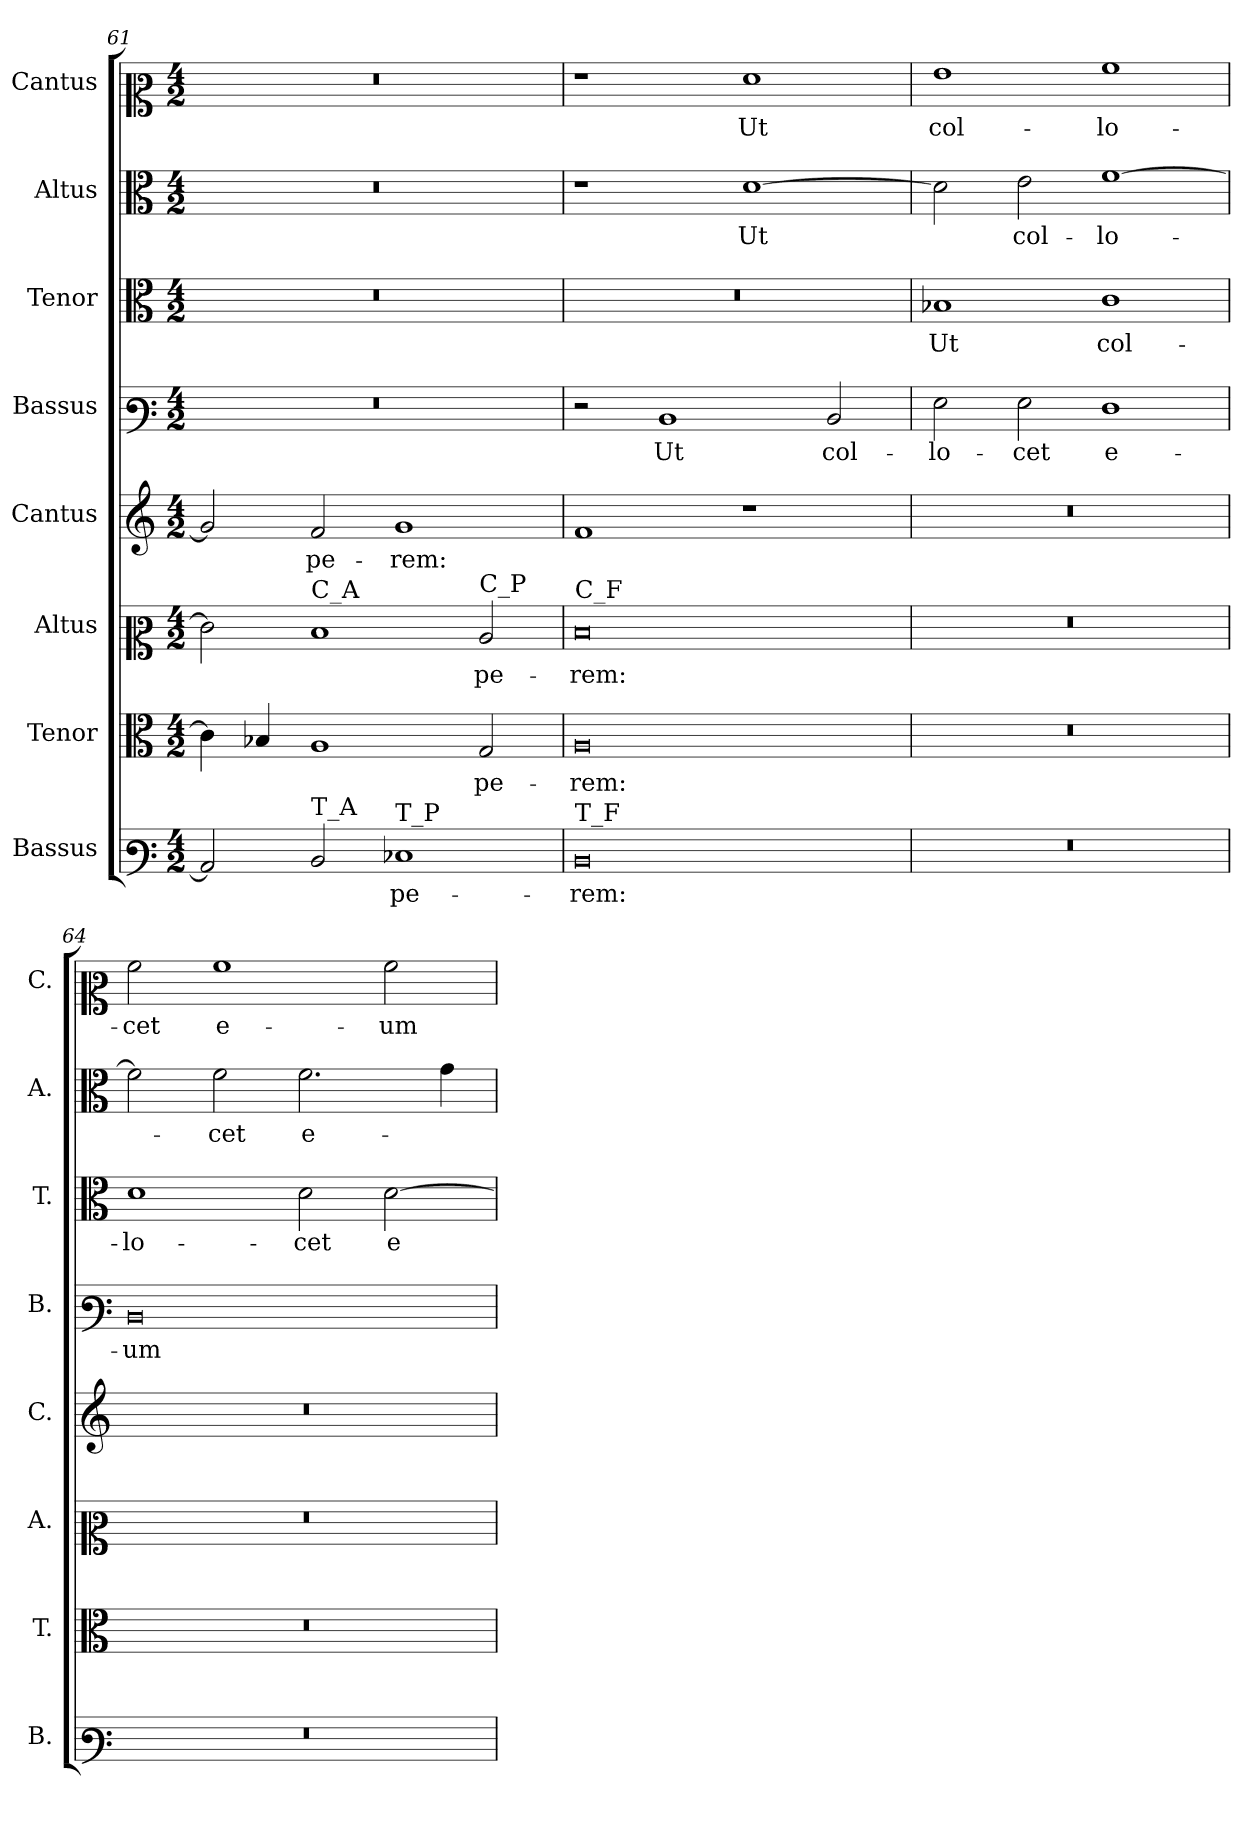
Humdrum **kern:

**kern	**text	**kern	**text	**kern	**text	**kern	**text	**kern	**text	**kern	**text	**kern	**text	**kern	**text
*part8	*part8	*part7	*part7	*part6	*part6	*part5	*part5	*part4	*part4	*part3	*part3	*part2	*part2	*part1	*part1
*staff8	*staff8	*staff7	*staff7	*staff6	*staff6	*staff5	*staff5	*staff4	*staff4	*staff3	*staff3	*staff2	*staff2	*staff1	*staff1
*I"Bassus	*	*I"Tenor	*	*I"Altus	*	*I"Cantus	*	*I"Bassus	*	*I"Tenor	*	*I"Altus	*	*I"Cantus	*
*I'B.	*	*I'T.	*	*I'A.	*	*I'C.	*	*I'B.	*	*I'T.	*	*I'A.	*	*I'C.	*
*clefF3	*	*clefC3	*	*clefC2	*	*clefG2	*	*clefF3	*	*clefC3	*	*clefC3	*	*clefC2	*
*k[]	*	*k[]	*	*k[]	*	*k[]	*	*k[]	*	*k[]	*	*k[]	*	*k[]	*
*M4/2	*	*M4/2	*	*M4/2	*	*M4/2	*	*M4/2	*	*M4/2	*	*M4/2	*	*M4/2	*
=61	=61	=61	=61	=61	=61	=61	=61	=61	=61	=61	=61	=61	=61	=61	=61
!	!	!	!	!	!	!	!	!LO:N:vis=1	!	!LO:N:vis=1	!	!LO:N:vis=1	!	!LO:N:vis=1	!
2C/]	.	4c\]	.	2e\]	.	2g/]	.	0r	.	0r	.	0r	.	0r	.
.	.	4B-X/	.	.	.	.	.	.	.	.	.	.	.	.	.
!	!	!	!	!LO:TX:a:t=C_A	!	!	!	!	!	!	!	!	!	!	!
!LO:TX:a:t=T_A	!	!	!	!	!	!	!	!	!	!	!	!	!	!	!
2D/	.	1A	.	1d	.	2f/	-pe-	.	.	.	.	.	.	.	.
!LO:TX:a:t=T_P	!	!	!	!	!	!	!	!	!	!	!	!	!	!	!
1E-X	-pe-	.	.	.	.	1g	-rem:	.	.	.	.	.	.	.	.
!	!	!	!	!LO:TX:a:t=C_P	!	!	!	!	!	!	!	!	!	!	!
.	.	2G/	-pe-	2c/	-pe-	.	.	.	.	.	.	.	.	.	.
=62	=62	=62	=62	=62	=62	=62	=62	=62	=62	=62	=62	=62	=62	=62	=62
!	!	!	!	!LO:TX:a:t=C_F	!	!	!	!	!	!	!	!	!	!	!
!LO:TX:a:t=T_F	!	!	!	!	!	!	!	!	!	!	!	!	!	!	!
!	!	!	!	!	!	!	!	!	!	!LO:N:vis=1	!	!	!	!	!
0D	-rem:	0A	-rem:	0d	-rem:	1f	.	2r	.	0r	.	1r	.	1r	.
.	.	.	.	.	.	.	.	1D	Ut	.	.	.	.	.	.
.	.	.	.	.	.	1r	.	.	.	.	.	[1d	Ut	1f	Ut
.	.	.	.	.	.	.	.	2D/	col-	.	.	.	.	.	.
=63	=63	=63	=63	=63	=63	=63	=63	=63	=63	=63	=63	=63	=63	=63	=63
!LO:N:vis=1	!	!LO:N:vis=1	!	!LO:N:vis=1	!	!LO:N:vis=1	!	!	!	!	!	!	!	!	!
0r	.	0r	.	0r	.	0r	.	2G\	-lo-	1B-X	Ut	2d\]	.	1g	col-
.	.	.	.	.	.	.	.	2G\	-cet	.	.	2e\	col-	.	.
.	.	.	.	.	.	.	.	1F	e-	1c	col-	[1f	-lo-	1a	-lo-
=64	=64	=64	=64	=64	=64	=64	=64	=64	=64	=64	=64	=64	=64	=64	=64
!LO:N:vis=1	!	!LO:N:vis=1	!	!LO:N:vis=1	!	!LO:N:vis=1	!	!	!	!	!	!	!	!	!
0r	.	0r	.	0r	.	0r	.	0D	-um	1d	-lo-	2f\]	.	2a\	-cet
.	.	.	.	.	.	.	.	.	.	.	.	2f\	cet	1a	e-
.	.	.	.	.	.	.	.	.	.	2d\	-cet	2.f\	e-	.	.
.	.	.	.	.	.	.	.	.	.	[2d\	e-	.	.	2a\	-um
.	.	.	.	.	.	.	.	.	.	.	.	4g\	.	.	.
=	=	=	=	=	=	=	=	=	=	=	=	=	=	=	=
*-	*-	*-	*-	*-	*-	*-	*-	*-	*-	*-	*-	*-	*-	*-	*-
